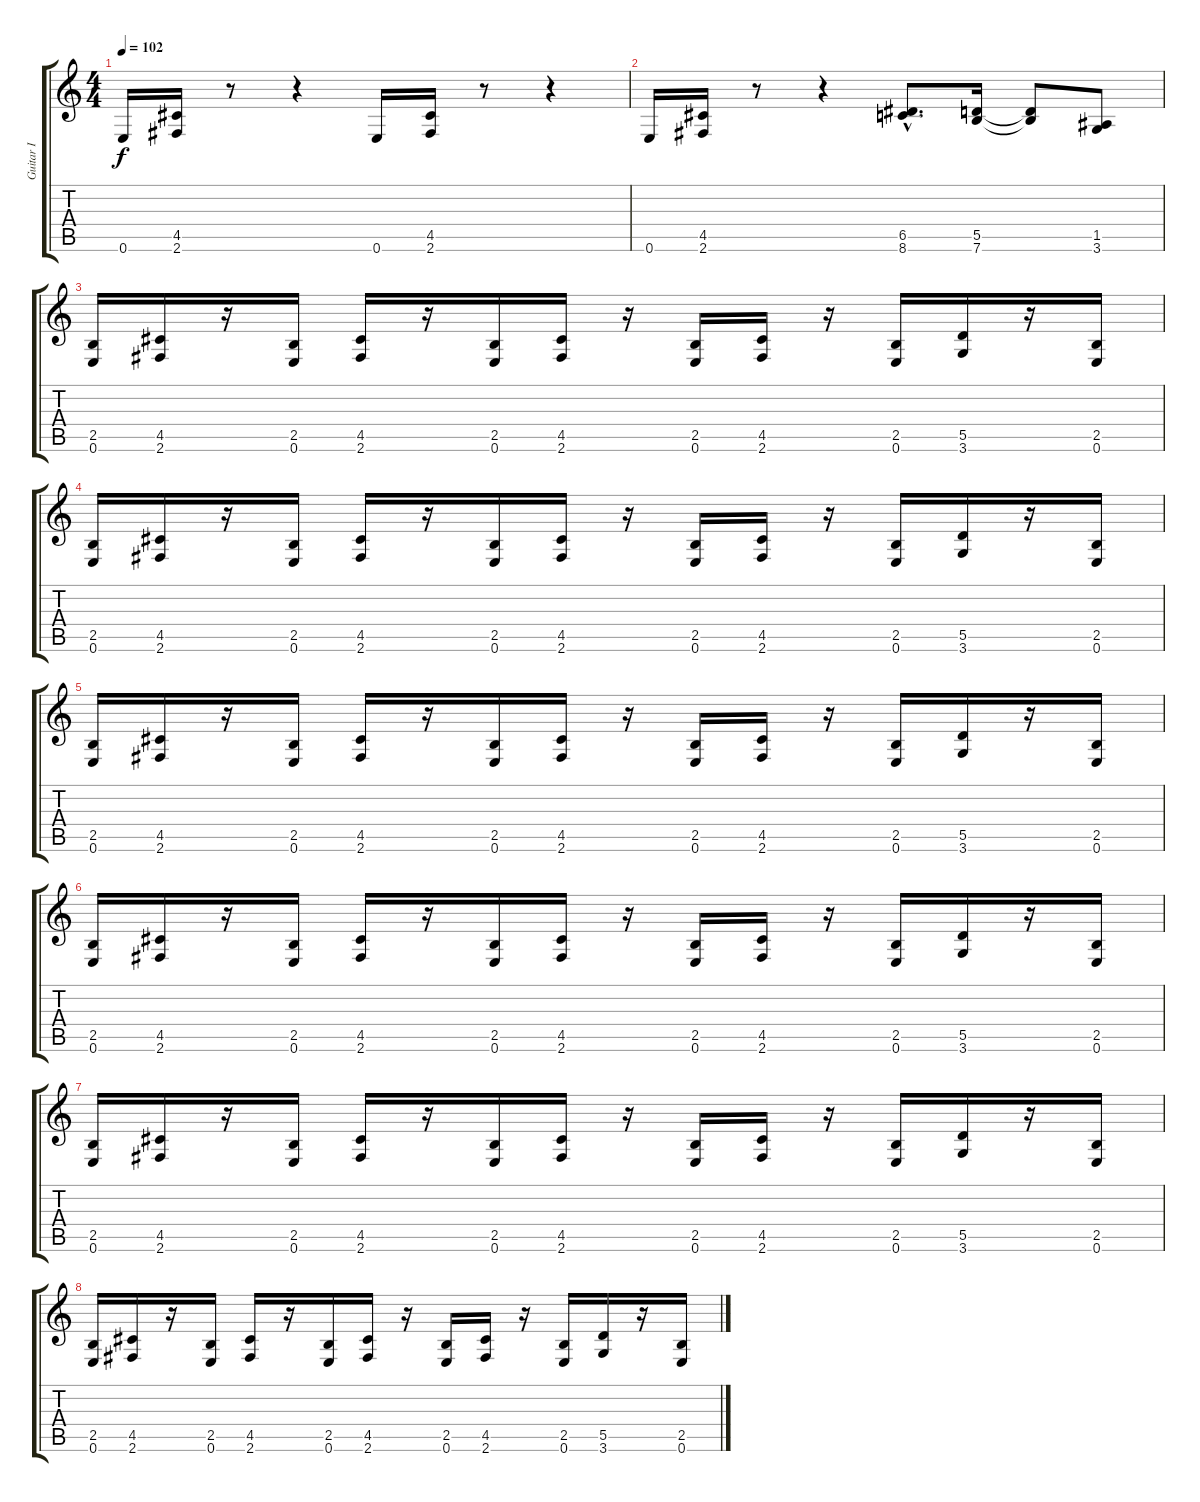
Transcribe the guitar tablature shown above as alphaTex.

\track ("Guitar I" "Guitar I") {instrument electricguitarclean}
\staff {score tabs}
\tuning (E4 B3 G3 D3 A2 E2) {hide}
\ts (4 4)
\tempo 102
\clef g2
\ks c
0.6.16{dy f} (4.5 2.6).16 r.8 r.4 0.6.16 (4.5 2.6).16 r.8 r.4 |
0.6.16 (4.5 2.6).16 r.8 r.4 (6.5{hac} 8.6{hac}).8{d} (5.5 7.6).16 (5.5{t} 7.6{t}).8 (1.5 3.6).8 |
(2.5 0.6).16 (4.5 2.6).16 r.16 (2.5 0.6).16 (4.5 2.6).16 r.16 (2.5 0.6).16 (4.5 2.6).16 r.16 (2.5 0.6).16 (4.5 2.6).16 r.16 (2.5 0.6).16 (5.5 3.6).16 r.16 (2.5 0.6).16 |
(2.5 0.6).16 (4.5 2.6).16 r.16 (2.5 0.6).16 (4.5 2.6).16 r.16 (2.5 0.6).16 (4.5 2.6).16 r.16 (2.5 0.6).16 (4.5 2.6).16 r.16 (2.5 0.6).16 (5.5 3.6).16 r.16 (2.5 0.6).16 |
(2.5 0.6).16 (4.5 2.6).16 r.16 (2.5 0.6).16 (4.5 2.6).16 r.16 (2.5 0.6).16 (4.5 2.6).16 r.16 (2.5 0.6).16 (4.5 2.6).16 r.16 (2.5 0.6).16 (5.5 3.6).16 r.16 (2.5 0.6).16 |
(2.5 0.6).16 (4.5 2.6).16 r.16 (2.5 0.6).16 (4.5 2.6).16 r.16 (2.5 0.6).16 (4.5 2.6).16 r.16 (2.5 0.6).16 (4.5 2.6).16 r.16 (2.5 0.6).16 (5.5 3.6).16 r.16 (2.5 0.6).16 |
(2.5 0.6).16 (4.5 2.6).16 r.16 (2.5 0.6).16 (4.5 2.6).16 r.16 (2.5 0.6).16 (4.5 2.6).16 r.16 (2.5 0.6).16 (4.5 2.6).16 r.16 (2.5 0.6).16 (5.5 3.6).16 r.16 (2.5 0.6).16 |
(2.5 0.6).16 (4.5 2.6).16 r.16 (2.5 0.6).16 (4.5 2.6).16 r.16 (2.5 0.6).16 (4.5 2.6).16 r.16 (2.5 0.6).16 (4.5 2.6).16 r.16 (2.5 0.6).16 (5.5 3.6).16 r.16 (2.5 0.6).16
